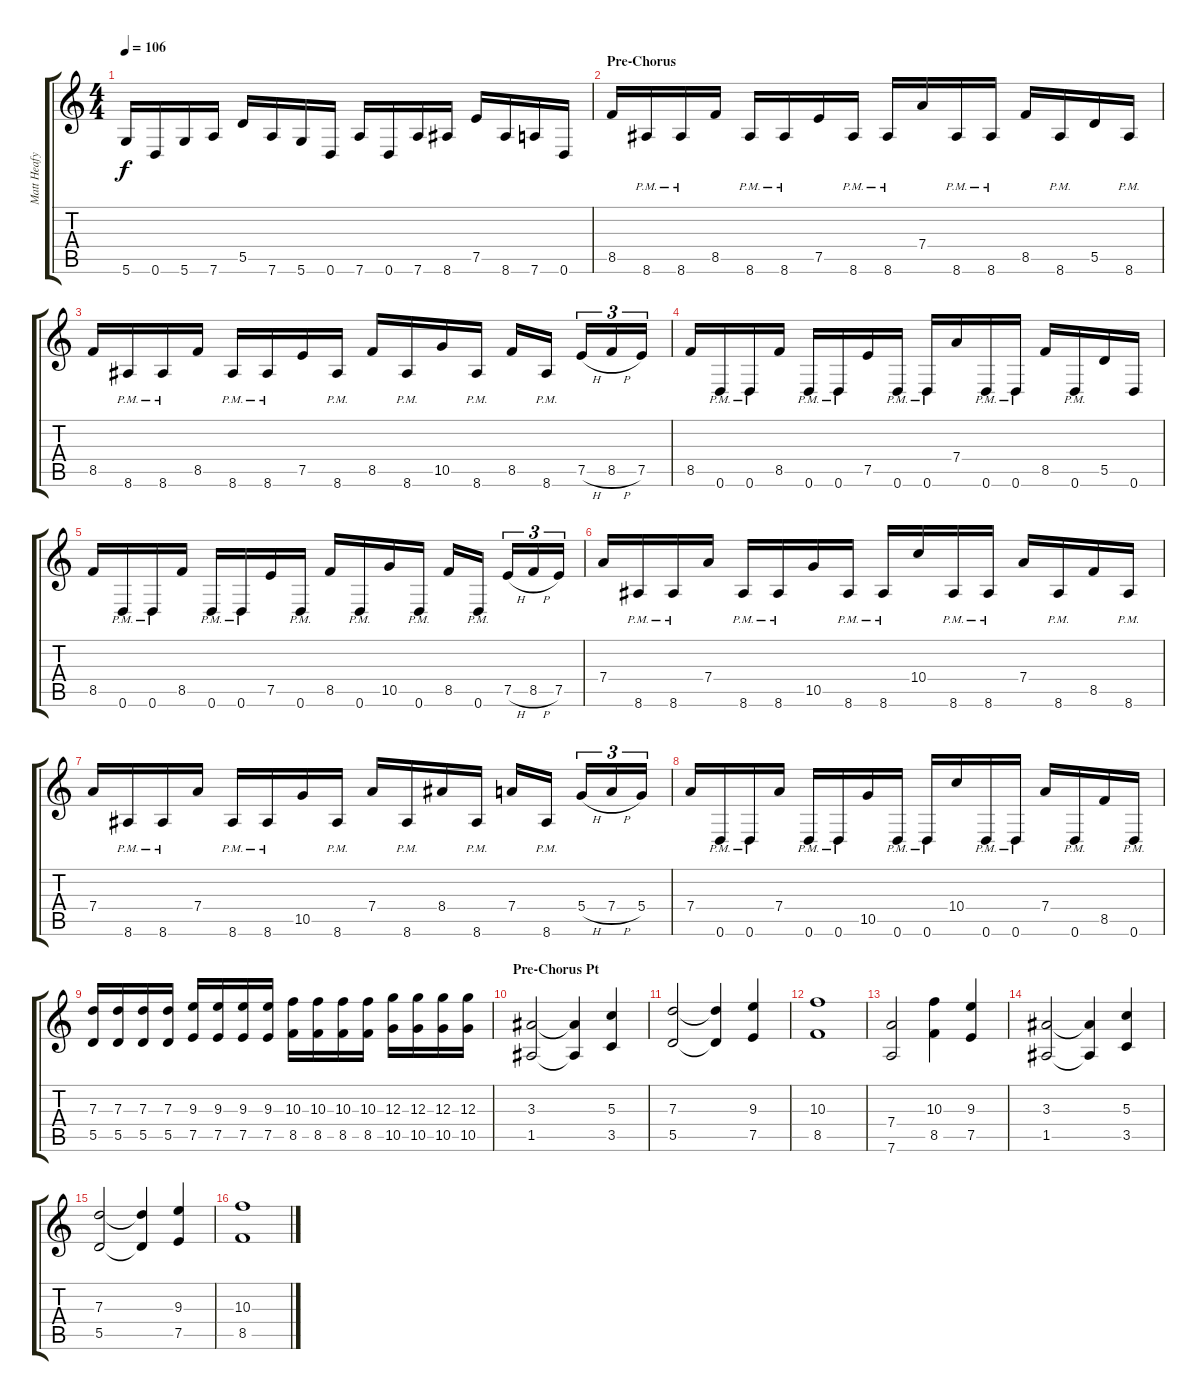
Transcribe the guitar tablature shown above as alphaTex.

\track ("Matt Heafy" "Matt Heafy") {instrument distortionguitar}
\staff {score tabs}
\tuning (E4 B3 G3 D3 A2 D2) {hide}
\ts (4 4)
\tempo 106
\clef g2
\ks c
5.6.16{dy f} 0.6.16 5.6.16 7.6.16 5.5.16 7.6.16 5.6.16 0.6.16 7.6.16 0.6.16 7.6.16 8.6.16 7.5.16 8.6.16 7.6.16 0.6.16 |
\section ("" "Pre-Chorus")
8.5.16 8.6{pm}.16 8.6{pm}.16 8.5.16 8.6{pm}.16 8.6{pm}.16 7.5.16 8.6{pm}.16 8.6{pm}.16 7.4.16 8.6{pm}.16 8.6{pm}.16 8.5.16 8.6{pm}.16 5.5.16 8.6{pm}.16 |
8.5.16 8.6{pm}.16 8.6{pm}.16 8.5.16 8.6{pm}.16 8.6{pm}.16 7.5.16 8.6{pm}.16 8.5.16 8.6{pm}.16 10.5.16 8.6{pm}.16 8.5.16 8.6{pm}.16 7.5{h}.16{tu (3 2)} 8.5{h}.16{tu (3 2)} 7.5.16{tu (3 2)} |
8.5.16 0.6{pm}.16 0.6{pm}.16 8.5.16 0.6{pm}.16 0.6{pm}.16 7.5.16 0.6{pm}.16 0.6{pm}.16 7.4.16 0.6{pm}.16 0.6{pm}.16 8.5.16 0.6{pm}.16 5.5.16 0.6.16 |
8.5.16 0.6{pm}.16 0.6{pm}.16 8.5.16 0.6{pm}.16 0.6{pm}.16 7.5.16 0.6{pm}.16 8.5.16 0.6{pm}.16 10.5.16 0.6{pm}.16 8.5.16 0.6{pm}.16 7.5{h}.16{tu (3 2)} 8.5{h}.16{tu (3 2)} 7.5.16{tu (3 2)} |
7.4.16 8.6{pm}.16 8.6{pm}.16 7.4.16 8.6{pm}.16 8.6{pm}.16 10.5.16 8.6{pm}.16 8.6{pm}.16 10.4.16 8.6{pm}.16 8.6{pm}.16 7.4.16 8.6{pm}.16 8.5.16 8.6{pm}.16 |
7.4.16 8.6{pm}.16 8.6{pm}.16 7.4.16 8.6{pm}.16 8.6{pm}.16 10.5.16 8.6{pm}.16 7.4.16 8.6{pm}.16 8.4.16 8.6{pm}.16 7.4.16 8.6{pm}.16 5.4{h}.16{tu (3 2)} 7.4{h}.16{tu (3 2)} 5.4.16{tu (3 2)} |
7.4.16 0.6{pm}.16 0.6{pm}.16 7.4.16 0.6{pm}.16 0.6{pm}.16 10.5.16 0.6{pm}.16 0.6{pm}.16 10.4.16 0.6{pm}.16 0.6{pm}.16 7.4.16 0.6{pm}.16 8.5.16 0.6{pm}.16 |
(7.3 5.5).16 (7.3 5.5).16 (7.3 5.5).16 (7.3 5.5).16 (9.3 7.5).16 (9.3 7.5).16 (9.3 7.5).16 (9.3 7.5).16 (10.3 8.5).16 (10.3 8.5).16 (10.3 8.5).16 (10.3 8.5).16 (12.3 10.5).16 (12.3 10.5).16 (12.3 10.5).16 (12.3 10.5).16 |
\section ("" "Pre-Chorus Pt")
(3.3 1.5).2 (3.3{t} 1.5{t}).4 (5.3 3.5).4 |
(7.3 5.5).2 (7.3{t} 5.5{t}).4 (9.3 7.5).4 |
(10.3 8.5).1 |
(7.4 7.6).2 (10.3 8.5).4 (9.3 7.5).4 |
(3.3 1.5).2 (3.3{t} 1.5{t}).4 (5.3 3.5).4 |
(7.3 5.5).2 (7.3{t} 5.5{t}).4 (9.3 7.5).4 |
(10.3 8.5).1
